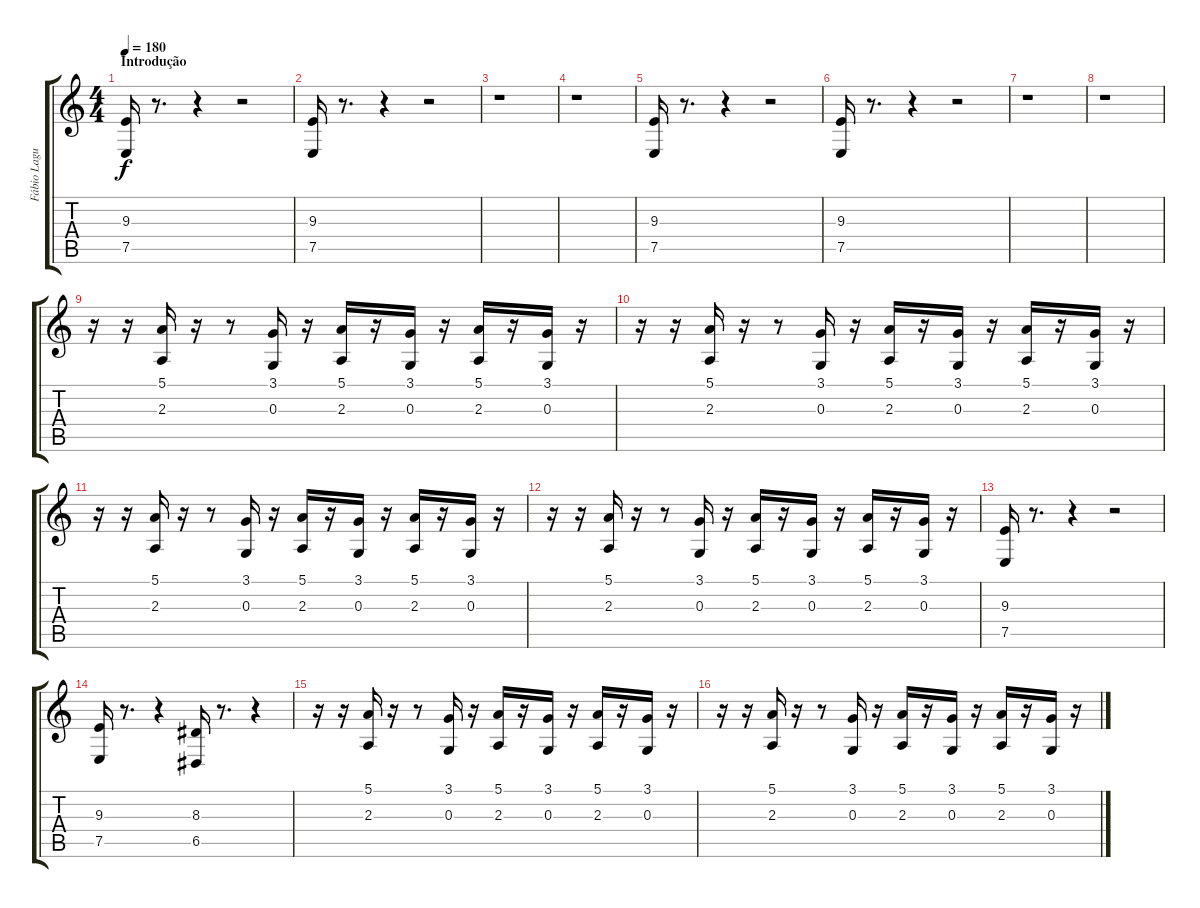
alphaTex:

\track ("Fábio Laguna" "Fábio Lagu") {instrument stringensemble1}
\staff {score tabs}
\tuning (E4 B3 G3 D3 A2 E2) {hide}
\ts (4 4)
\section ("" "Introdução")
\tempo 180
\clef g2
\ks c
(9.3 7.5).16{dy f instrument churchorgan} r.8{d} r.4 r.2 |
(9.3 7.5).16 r.8{d} r.4 r.2 |
r.1 |
r.1 |
(9.3 7.5).16{instrument churchorgan} r.8{d} r.4 r.2 |
(9.3 7.5).16 r.8{d} r.4 r.2 |
r.1 |
r.1 |
r.16 r.16 (5.1 2.3).16 r.16 r.8 (3.1 0.3).16 r.16 (5.1 2.3).16 r.16 (3.1 0.3).16 r.16 (5.1 2.3).16 r.16 (3.1 0.3).16 r.16 |
r.16 r.16 (5.1 2.3).16 r.16 r.8 (3.1 0.3).16 r.16 (5.1 2.3).16 r.16 (3.1 0.3).16 r.16 (5.1 2.3).16 r.16 (3.1 0.3).16 r.16 |
r.16 r.16 (5.1 2.3).16 r.16 r.8 (3.1 0.3).16 r.16 (5.1 2.3).16 r.16 (3.1 0.3).16 r.16 (5.1 2.3).16 r.16 (3.1 0.3).16 r.16 |
r.16 r.16 (5.1 2.3).16 r.16 r.8 (3.1 0.3).16 r.16 (5.1 2.3).16 r.16 (3.1 0.3).16 r.16 (5.1 2.3).16 r.16 (3.1 0.3).16 r.16 |
(9.3 7.5).16{instrument churchorgan} r.8{d} r.4 r.2 |
(9.3 7.5).16 r.8{d} r.4 (8.3 6.5).16 r.8{d} r.4 |
r.16 r.16 (5.1 2.3).16 r.16 r.8 (3.1 0.3).16 r.16 (5.1 2.3).16 r.16 (3.1 0.3).16 r.16 (5.1 2.3).16 r.16 (3.1 0.3).16 r.16 |
r.16 r.16 (5.1 2.3).16 r.16 r.8 (3.1 0.3).16 r.16 (5.1 2.3).16 r.16 (3.1 0.3).16 r.16 (5.1 2.3).16 r.16 (3.1 0.3).16 r.16
